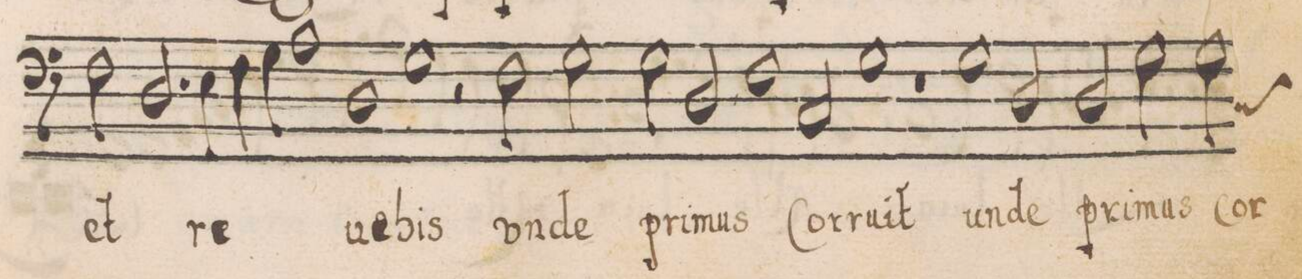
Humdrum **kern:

**kern	**text
*I"BASSVS	*
*clefF4	*
*k[]	*
*met(c|)	*
*M2/1	*
2F\	et
2.D/	re-
=9	=9
4E\	.
4F\	.
4G\	.
1A	.
=10	=10
1D	-ue-
1G	-bis
=11	=11
2r	.
2F\	un-
2G\	-de
2G\	pri-
=12	=12
2D,/	-mus
1F	Cor-
2C/	-ru-
=13	=13
1G	-it
1r	.
=14	=14
1G	un-
2D/	-de
2D/	pri-
=15	=15
2G\	-mus
2G\	cor-
*custos:C	*
*-	*-
